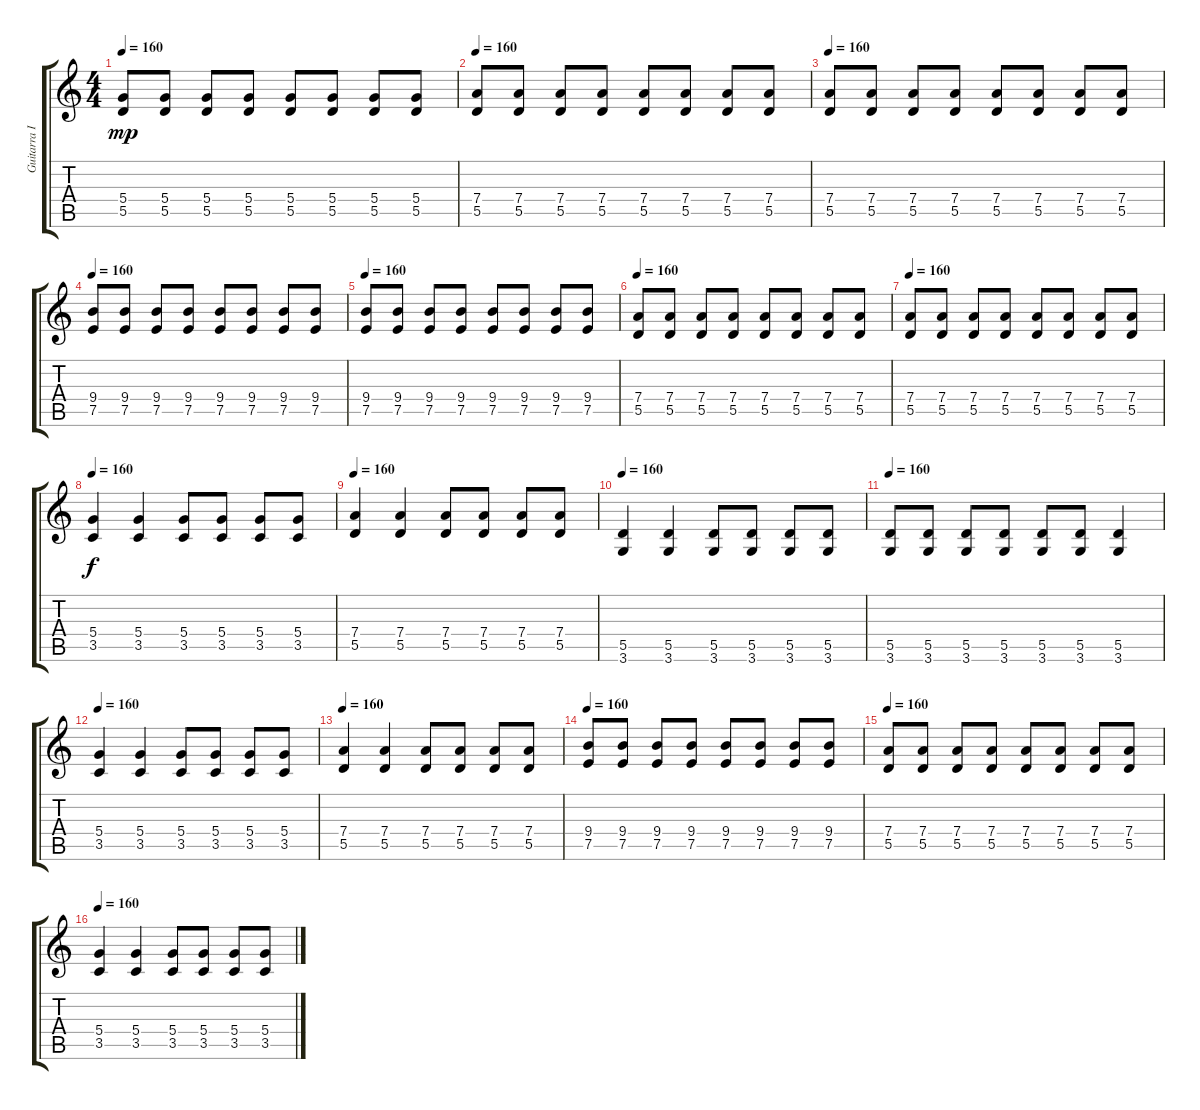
\track ("Guitarra II" "Guitarra I") {instrument distortionguitar}
\staff {score tabs}
\tuning (E4 B3 G3 D3 A2 E2) {hide}
\ts (4 4)
\tempo 160
\clef g2
\ks c
(5.4 5.5).8{dy mp} (5.4 5.5).8 (5.4 5.5).8 (5.4 5.5).8 (5.4 5.5).8 (5.4 5.5).8 (5.4 5.5).8 (5.4 5.5).8 |
\tempo 160
(7.4 5.5).8 (7.4 5.5).8 (7.4 5.5).8 (7.4 5.5).8 (7.4 5.5).8 (7.4 5.5).8 (7.4 5.5).8 (7.4 5.5).8 |
\tempo 160
(7.4 5.5).8 (7.4 5.5).8 (7.4 5.5).8 (7.4 5.5).8 (7.4 5.5).8 (7.4 5.5).8 (7.4 5.5).8 (7.4 5.5).8 |
\tempo 160
(9.4 7.5).8 (9.4 7.5).8 (9.4 7.5).8 (9.4 7.5).8 (9.4 7.5).8 (9.4 7.5).8 (9.4 7.5).8 (9.4 7.5).8 |
\tempo 160
(9.4 7.5).8 (9.4 7.5).8 (9.4 7.5).8 (9.4 7.5).8 (9.4 7.5).8 (9.4 7.5).8 (9.4 7.5).8 (9.4 7.5).8 |
\tempo 160
(7.4 5.5).8 (7.4 5.5).8 (7.4 5.5).8 (7.4 5.5).8 (7.4 5.5).8 (7.4 5.5).8 (7.4 5.5).8 (7.4 5.5).8 |
\tempo 160
(7.4 5.5).8 (7.4 5.5).8 (7.4 5.5).8 (7.4 5.5).8 (7.4 5.5).8 (7.4 5.5).8 (7.4 5.5).8 (7.4 5.5).8 |
\tempo 160
(5.4 3.5).4{dy f} (5.4 3.5).4 (5.4 3.5).8 (5.4 3.5).8 (5.4 3.5).8 (5.4 3.5).8 |
\tempo 160
(7.4 5.5).4 (7.4 5.5).4 (7.4 5.5).8 (7.4 5.5).8 (7.4 5.5).8 (7.4 5.5).8 |
\tempo 160
(5.5 3.6).4 (5.5 3.6).4 (5.5 3.6).8 (5.5 3.6).8 (5.5 3.6).8 (5.5 3.6).8 |
\tempo 160
(5.5 3.6).8 (5.5 3.6).8 (5.5 3.6).8 (5.5 3.6).8 (5.5 3.6).8 (5.5 3.6).8 (5.5 3.6).4 |
\tempo 160
(5.4 3.5).4 (5.4 3.5).4 (5.4 3.5).8 (5.4 3.5).8 (5.4 3.5).8 (5.4 3.5).8 |
\tempo 160
(7.4 5.5).4 (7.4 5.5).4 (7.4 5.5).8 (7.4 5.5).8 (7.4 5.5).8 (7.4 5.5).8 |
\tempo 160
(9.4 7.5).8 (9.4 7.5).8 (9.4 7.5).8 (9.4 7.5).8 (9.4 7.5).8 (9.4 7.5).8 (9.4 7.5).8 (9.4 7.5).8 |
\tempo 160
(7.4 5.5).8 (7.4 5.5).8 (7.4 5.5).8 (7.4 5.5).8 (7.4 5.5).8 (7.4 5.5).8 (7.4 5.5).8 (7.4 5.5).8 |
\tempo 160
(5.4 3.5).4 (5.4 3.5).4 (5.4 3.5).8 (5.4 3.5).8 (5.4 3.5).8 (5.4 3.5).8
